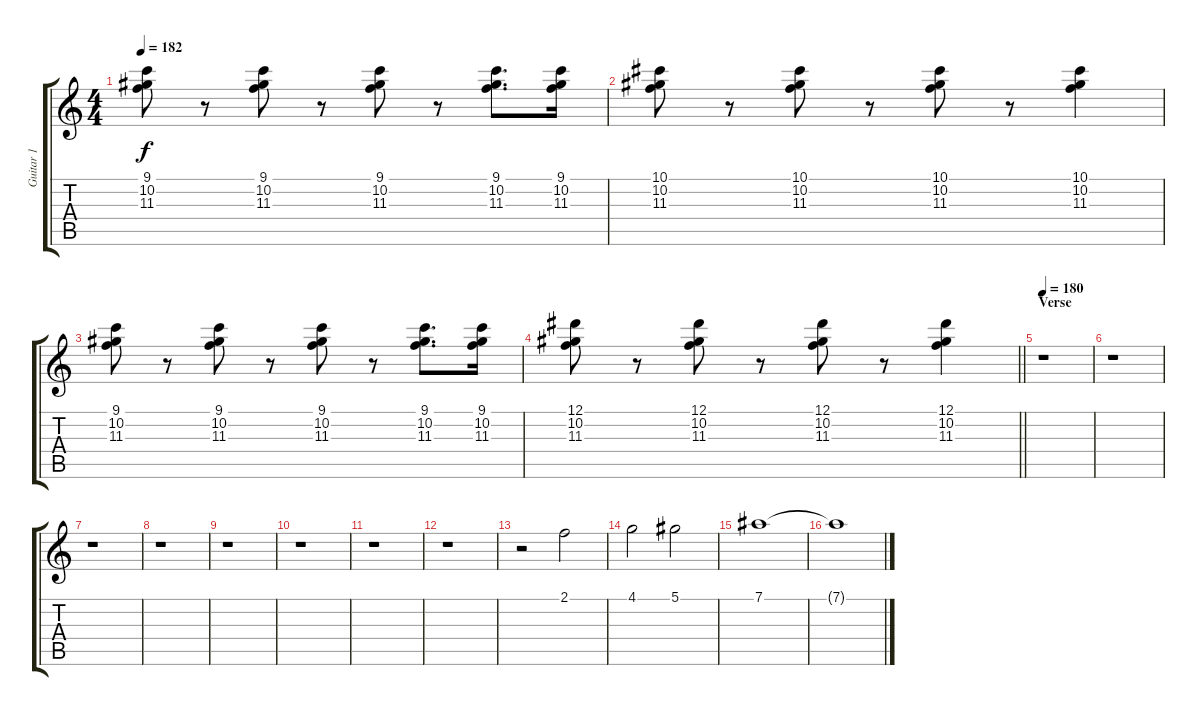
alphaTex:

\track ("Guitar 1" "Guitar 1") {instrument distortionguitar}
\staff {score tabs}
\tuning (Eb4 Bb3 Gb3 Db3 Ab2 Eb2) {hide}
\ts (4 4)
\tempo 182
\clef g2
\ks c
(9.1 10.2 11.3).8{dy f} r.8 (9.1 10.2 11.3).8 r.8 (9.1 10.2 11.3).8 r.8 (9.1 10.2 11.3).8{d} (9.1 10.2 11.3).16 |
(10.1 10.2 11.3).8 r.8 (10.1 10.2 11.3).8 r.8 (10.1 10.2 11.3).8 r.8 (10.1 10.2 11.3).4 |
(9.1 10.2 11.3).8 r.8 (9.1 10.2 11.3).8 r.8 (9.1 10.2 11.3).8 r.8 (9.1 10.2 11.3).8{d} (9.1 10.2 11.3).16 |
\barLineRight lightlight
(12.1 10.2 11.3).8 r.8 (12.1 10.2 11.3).8 r.8 (12.1 10.2 11.3).8 r.8 (12.1 10.2 11.3).4 |
\section ("" "Verse")
\tempo 180
r.1 |
r.1 |
r.1 |
r.1 |
r.1 |
r.1 |
r.1 |
r.1 |
r.2{volume 16 instrument ocarina} 2.1.2 |
4.1.2 5.1.2 |
7.1.1{volume 0} |
7.1{t}.1
